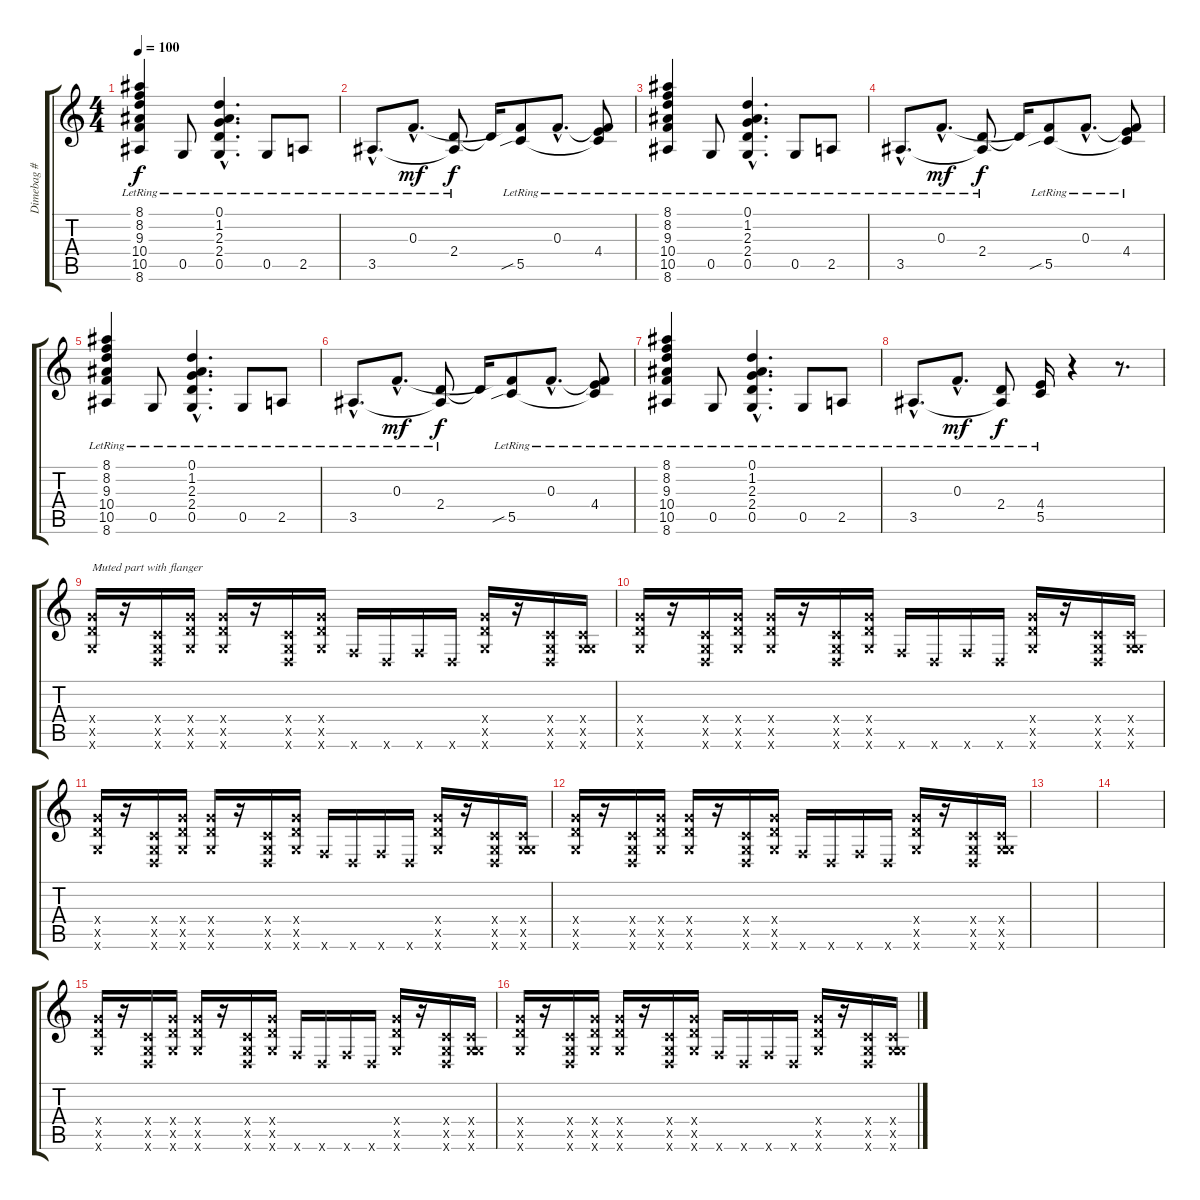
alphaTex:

\track ("Dimebag # Guitar 3 (Acoustic)" "Dimebag # ") {instrument acousticguitarsteel}
\staff {score tabs}
\tuning (D4 A3 F3 C3 G2 D2) {hide}
\ts (4 4)
\tempo 100
\clef g2
\ks c
(8.1 8.2 9.3{lr} 10.4{lr} 10.5{lr} 8.6{lr}).4{dy f} 0.5{lr}.8 (0.1{hac} 1.2{hac} 2.3{hac lr} 2.4{hac lr} 0.5{hac lr}).4{d} 0.5{lr}.8 2.5{lr}.8 |
3.5{hac lr}.8{d} 0.3{hac lr}.8{d dy mf} (2.4{lr} 3.5{t}).8{dy f} 2.4{t}.16 (0.3{t} 5.5{sib lr}).8 0.3{hac lr}.8{d} (0.3{t} 4.4{lr} 5.5{t}).8 |
(8.1 8.2 9.3{lr} 10.4{lr} 10.5{lr} 8.6{lr}).4 0.5{lr}.8 (0.1{hac} 1.2{hac} 2.3{hac lr} 2.4{hac lr} 0.5{hac lr}).4{d} 0.5{lr}.8 2.5{lr}.8 |
3.5{hac lr}.8{d} 0.3{hac lr}.8{d dy mf} (2.4{lr} 3.5{t}).8{dy f} 2.4{t}.16 (0.3{t} 5.5{sib lr}).8 0.3{hac lr}.8{d} (0.3{t} 4.4{lr} 5.5{t}).8 |
(8.1 8.2 9.3{lr} 10.4{lr} 10.5{lr} 8.6{lr}).4 0.5{lr}.8 (0.1{hac} 1.2{hac} 2.3{hac lr} 2.4{hac lr} 0.5{hac lr}).4{d} 0.5{lr}.8 2.5{lr}.8 |
3.5{hac lr}.8{d} 0.3{hac lr}.8{d dy mf} (2.4{lr} 3.5{t}).8{dy f} 2.4{t}.16 (0.3{t} 5.5{sib lr}).8 0.3{hac lr}.8{d} (0.3{t} 4.4{lr} 5.5{t}).8 |
(8.1 8.2 9.3{lr} 10.4{lr} 10.5{lr} 8.6{lr}).4 0.5{lr}.8 (0.1{hac} 1.2{hac} 2.3{hac lr} 2.4{hac lr} 0.5{hac lr}).4{d} 0.5{lr}.8 2.5{lr}.8 |
3.5{hac lr}.8{d} 0.3{hac lr}.8{d dy mf} (2.4{lr} 3.5{t}).8{dy f} (4.4{lr} 5.5{lr}).16 r.4 r.8{d} |
(7.4{x} 7.5{x} 5.6{x}).16{txt "Muted part with flanger"} r.16 (0.4{x} 0.5{x} 0.6{x}).16 (7.4{x} 7.5{x} 5.6{x}).16 (7.4{x} 7.5{x} 5.6{x}).16 r.16 (0.4{x} 0.5{x} 0.6{x}).16 (7.4{x} 7.5{x} 5.6{x}).16 3.6{x}.16 0.6{x}.16 3.6{x}.16 0.6{x}.16 (7.4{x} 7.5{x} 5.6{x}).16 r.16 (0.4{x} 0.5{x} 0.6{x}).16 (0.4{x} 0.5{x} 5.6{x}).16 |
(7.4{x} 7.5{x} 5.6{x}).16 r.16 (0.4{x} 0.5{x} 0.6{x}).16 (7.4{x} 7.5{x} 5.6{x}).16 (7.4{x} 7.5{x} 5.6{x}).16 r.16 (0.4{x} 0.5{x} 0.6{x}).16 (7.4{x} 7.5{x} 5.6{x}).16 3.6{x}.16 0.6{x}.16 3.6{x}.16 0.6{x}.16 (7.4{x} 7.5{x} 5.6{x}).16 r.16 (0.4{x} 0.5{x} 0.6{x}).16 (0.4{x} 0.5{x} 5.6{x}).16 |
(7.4{x} 7.5{x} 5.6{x}).16 r.16 (0.4{x} 0.5{x} 0.6{x}).16 (7.4{x} 7.5{x} 5.6{x}).16 (7.4{x} 7.5{x} 5.6{x}).16 r.16 (0.4{x} 0.5{x} 0.6{x}).16 (7.4{x} 7.5{x} 5.6{x}).16 3.6{x}.16 0.6{x}.16 3.6{x}.16 0.6{x}.16 (7.4{x} 7.5{x} 5.6{x}).16 r.16 (0.4{x} 0.5{x} 0.6{x}).16 (0.4{x} 0.5{x} 5.6{x}).16 |
(7.4{x} 7.5{x} 5.6{x}).16 r.16 (0.4{x} 0.5{x} 0.6{x}).16 (7.4{x} 7.5{x} 5.6{x}).16 (7.4{x} 7.5{x} 5.6{x}).16 r.16 (0.4{x} 0.5{x} 0.6{x}).16 (7.4{x} 7.5{x} 5.6{x}).16 3.6{x}.16 0.6{x}.16 3.6{x}.16 0.6{x}.16 (7.4{x} 7.5{x} 5.6{x}).16 r.16 (0.4{x} 0.5{x} 0.6{x}).16 (0.4{x} 0.5{x} 5.6{x}).16 |
|
|
(7.4{x} 7.5{x} 5.6{x}).16 r.16 (0.4{x} 0.5{x} 0.6{x}).16 (7.4{x} 7.5{x} 5.6{x}).16 (7.4{x} 7.5{x} 5.6{x}).16 r.16 (0.4{x} 0.5{x} 0.6{x}).16 (7.4{x} 7.5{x} 5.6{x}).16 3.6{x}.16 0.6{x}.16 3.6{x}.16 0.6{x}.16 (7.4{x} 7.5{x} 5.6{x}).16 r.16 (0.4{x} 0.5{x} 0.6{x}).16 (0.4{x} 0.5{x} 5.6{x}).16 |
(7.4{x} 7.5{x} 5.6{x}).16 r.16 (0.4{x} 0.5{x} 0.6{x}).16 (7.4{x} 7.5{x} 5.6{x}).16 (7.4{x} 7.5{x} 5.6{x}).16 r.16 (0.4{x} 0.5{x} 0.6{x}).16 (7.4{x} 7.5{x} 5.6{x}).16 3.6{x}.16 0.6{x}.16 3.6{x}.16 0.6{x}.16 (7.4{x} 7.5{x} 5.6{x}).16 r.16 (0.4{x} 0.5{x} 0.6{x}).16 (0.4{x} 0.5{x} 5.6{x}).16
